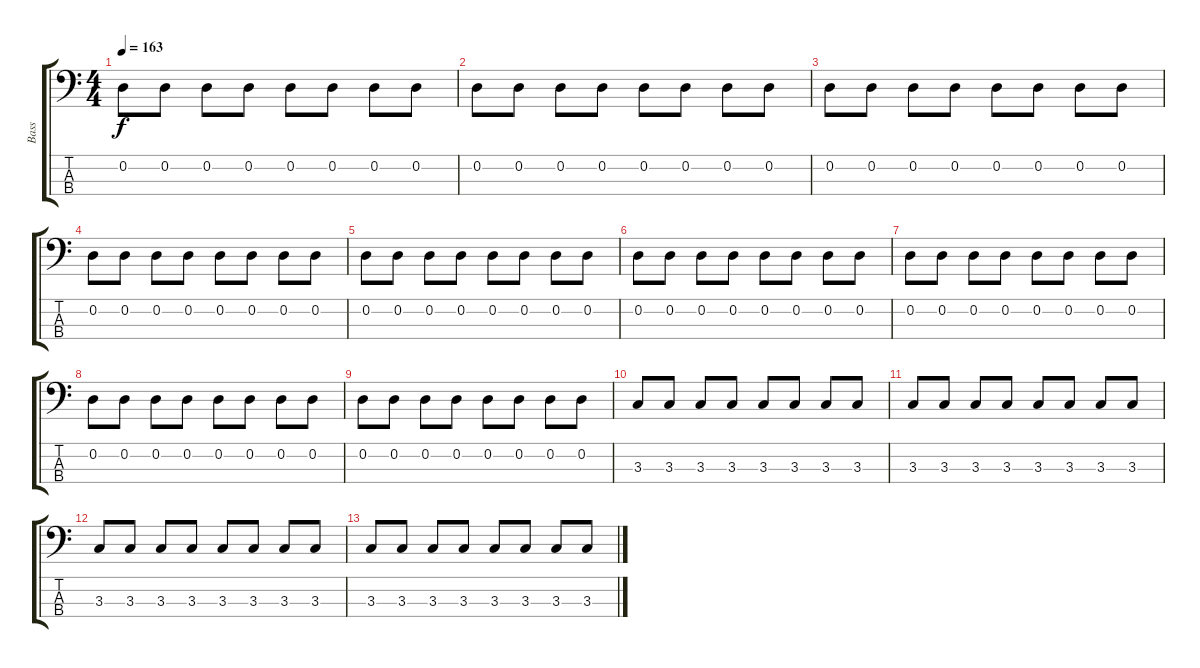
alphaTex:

\track ("Bass" "Bass") {instrument electricbasspick}
\staff {score tabs}
\tuning (G2 D2 A1 E1) {hide}
\ts (4 4)
\tempo 163
\clef f4
\ks c
0.2.8{dy f} 0.2.8 0.2.8 0.2.8 0.2.8 0.2.8 0.2.8 0.2.8 |
0.2.8 0.2.8 0.2.8 0.2.8 0.2.8 0.2.8 0.2.8 0.2.8 |
0.2.8 0.2.8 0.2.8 0.2.8 0.2.8 0.2.8 0.2.8 0.2.8 |
0.2.8 0.2.8 0.2.8 0.2.8 0.2.8 0.2.8 0.2.8 0.2.8 |
0.2.8 0.2.8 0.2.8 0.2.8 0.2.8 0.2.8 0.2.8 0.2.8 |
0.2.8 0.2.8 0.2.8 0.2.8 0.2.8 0.2.8 0.2.8 0.2.8 |
0.2.8 0.2.8 0.2.8 0.2.8 0.2.8 0.2.8 0.2.8 0.2.8 |
0.2.8 0.2.8 0.2.8 0.2.8 0.2.8 0.2.8 0.2.8 0.2.8 |
0.2.8 0.2.8 0.2.8 0.2.8 0.2.8 0.2.8 0.2.8 0.2.8 |
3.3.8 3.3.8 3.3.8 3.3.8 3.3.8 3.3.8 3.3.8 3.3.8 |
3.3.8 3.3.8 3.3.8 3.3.8 3.3.8 3.3.8 3.3.8 3.3.8 |
3.3.8 3.3.8 3.3.8 3.3.8 3.3.8 3.3.8 3.3.8 3.3.8 |
3.3.8 3.3.8 3.3.8 3.3.8 3.3.8 3.3.8 3.3.8 3.3.8
